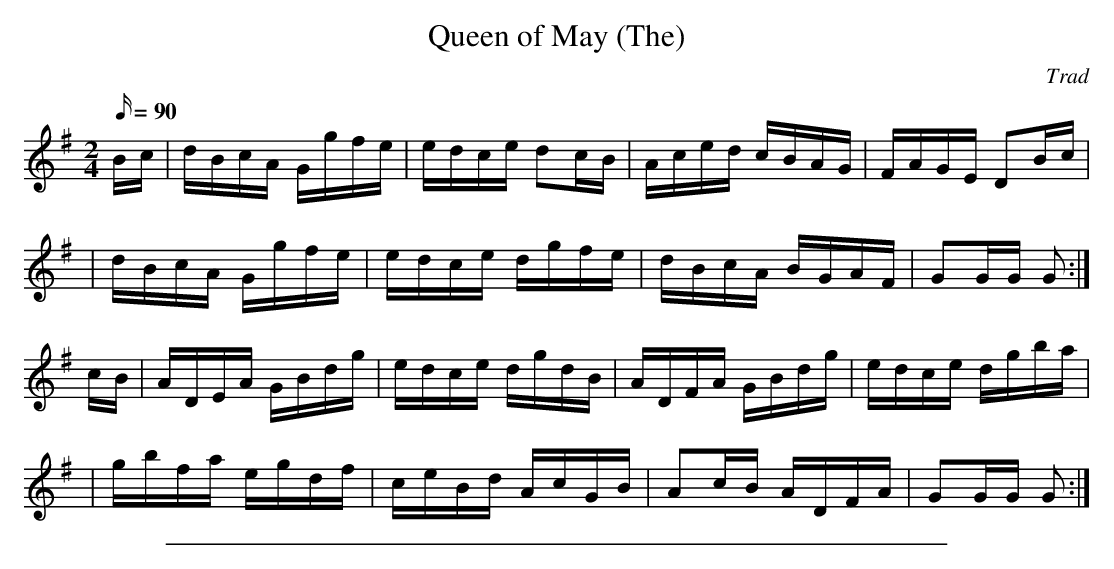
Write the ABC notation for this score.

X:1
T: Queen of May (The)
M:2/4
L:1/16
Q:90
C:Trad
K:G
Bc | dBcA Ggfe | edce d2cB | Aced cBAG | FAGE D2Bc |
| dBcA Ggfe | edce dgfe | dBcA BGAF | G2GG G2 :|
cB | ADEA GBdg | edce dgdB | ADFA GBdg| edce dgba |
| gbfa egdf | ceBd AcGB | A2cB ADFA | G2GG G2 :|
